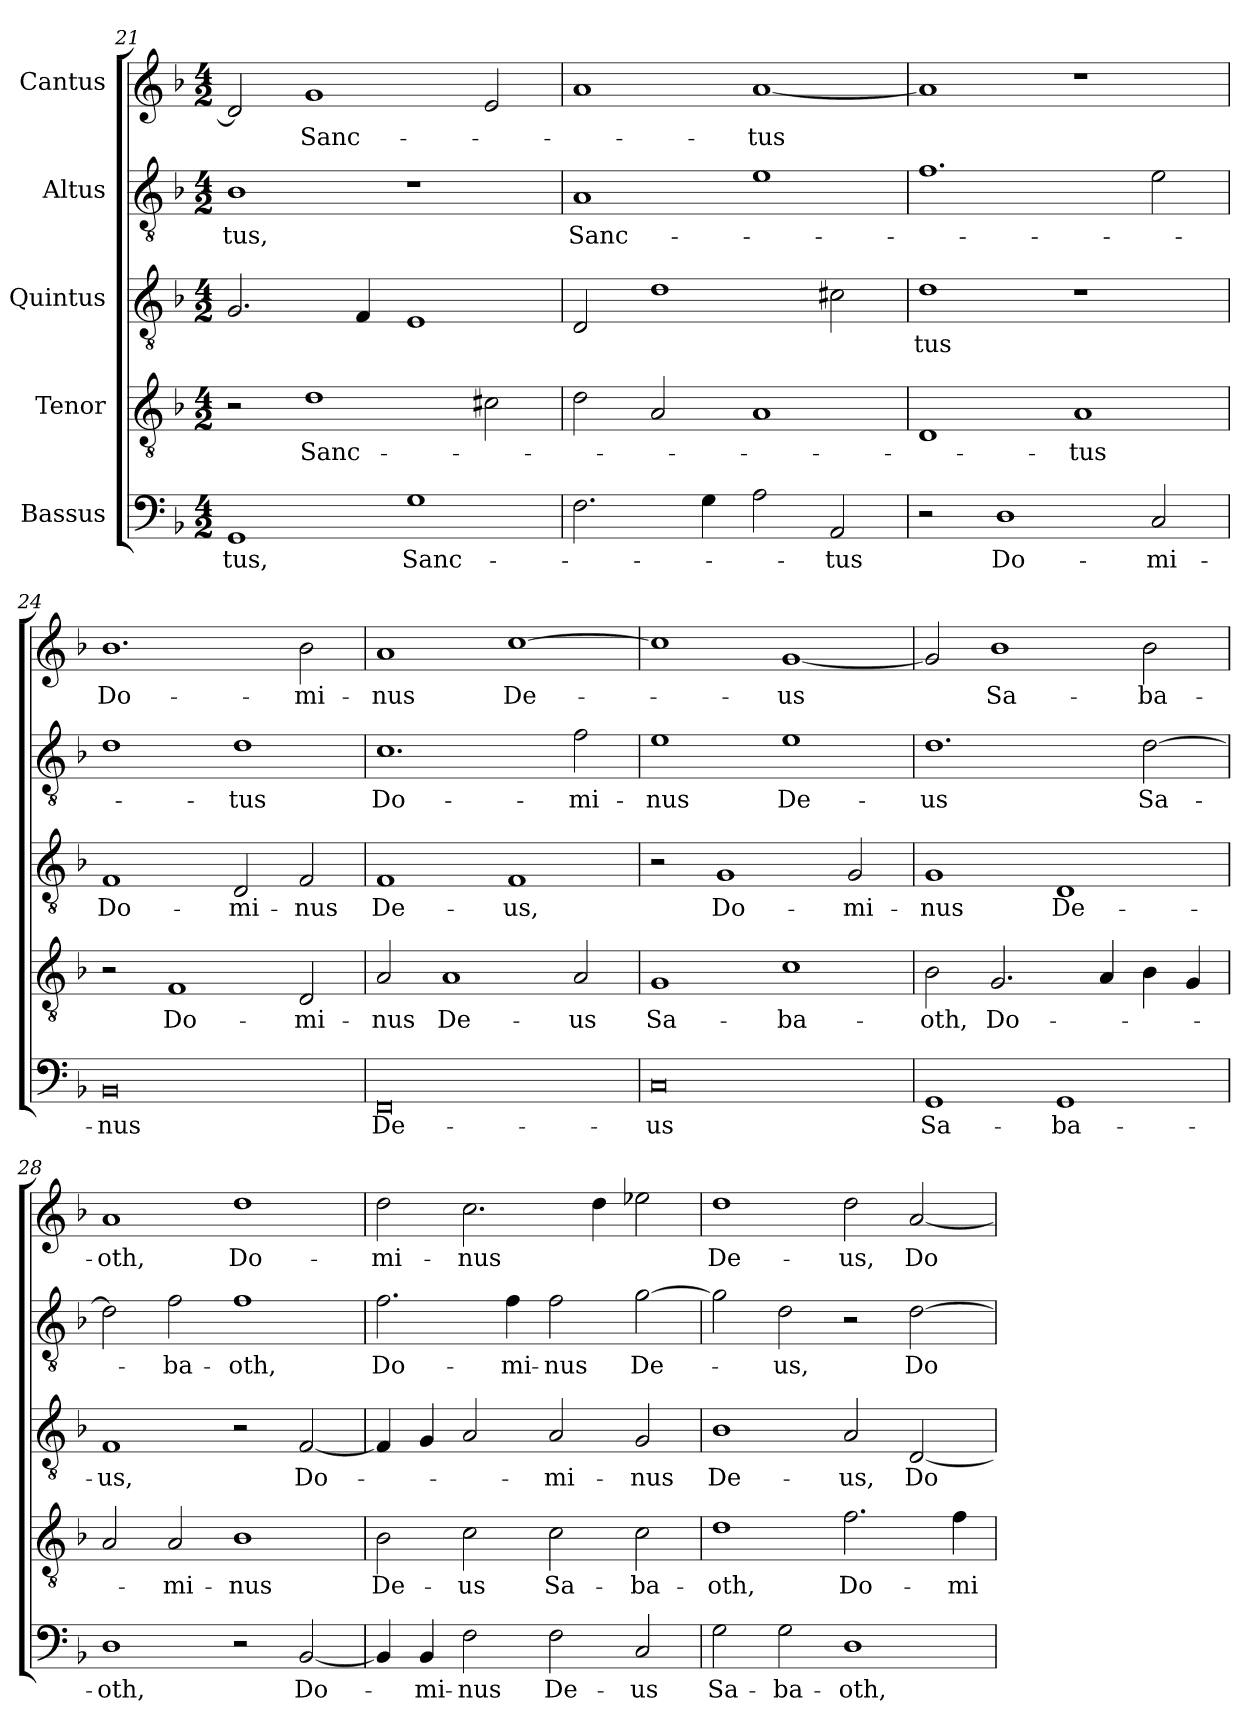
**kern	**text	**kern	**text	**kern	**text	**kern	**text	**kern	**text
*part5	*part5	*part4	*part4	*part3	*part3	*part2	*part2	*part1	*part1
*staff5	*staff5	*staff4	*staff4	*staff3	*staff3	*staff2	*staff2	*staff1	*staff1
*I"Bassus	*	*I"Tenor	*	*I"Quintus	*	*I"Altus	*	*I"Cantus	*
*clefF4	*	*clefGv2	*	*clefGv2	*	*clefGv2	*	*clefG2	*
*k[b-]	*	*k[b-]	*	*k[b-]	*	*k[b-]	*	*k[b-]	*
*M4/2	*	*M4/2	*	*M4/2	*	*M4/2	*	*M4/2	*
=21	=21	=21	=21	=21	=21	=21	=21	=21	=21
1GG/	-tus,	2r	.	2.G/	.	1B-\	-tus,	2d/]	.
.	.	1d\	Sanc-	.	.	.	.	1g/	Sanc-
.	.	.	.	4F/	.	.	.	.	.
1G\	Sanc-	.	.	1E/	.	1r	.	.	.
.	.	2c#X\	.	.	.	.	.	2e/	.
=22	=22	=22	=22	=22	=22	=22	=22	=22	=22
2.F\	.	2d\	.	2D/	.	1A/	Sanc-	1a/	.
.	.	2A/	.	1d\	.	.	.	.	.
4G\	.	.	.	.	.	.	.	.	.
2A\	.	1A/	.	.	.	1e\	.	[1a/	-tus
2AA/	-tus	.	.	2c#X\	.	.	.	.	.
=23	=23	=23	=23	=23	=23	=23	=23	=23	=23
2r	.	1D/	.	1d\	-tus	1.f\	.	1a/]	.
1D\	Do-	.	.	.	.	.	.	.	.
.	.	1A/	-tus	1r	.	.	.	1r	.
2C/	-mi-	.	.	.	.	2e\	.	.	.
=24	=24	=24	=24	=24	=24	=24	=24	=24	=24
0BB-/	-nus	2r	.	1F/	Do-	1d\	.	1.b-\	Do-
.	.	1F/	Do-	.	.	.	.	.	.
.	.	.	.	2D/	-mi-	1d\	-tus	.	.
.	.	2D/	-mi-	2F/	-nus	.	.	2b-\	-mi-
=25	=25	=25	=25	=25	=25	=25	=25	=25	=25
0FF/	De-	2A/	-nus	1F/	De-	1.c\	Do-	1a/	-nus
.	.	1A/	De-	.	.	.	.	.	.
.	.	.	.	1F/	-us,	.	.	[1cc\	De-
.	.	2A/	-us	.	.	2f\	-mi-	.	.
=26	=26	=26	=26	=26	=26	=26	=26	=26	=26
0C/	-us	1G/	Sa-	2r	.	1e\	-nus	1cc\]	.
.	.	.	.	1G/	Do-	.	.	.	.
.	.	1c\	-ba-	.	.	1e\	De-	[1g/	-us
.	.	.	.	2G/	-mi-	.	.	.	.
=27	=27	=27	=27	=27	=27	=27	=27	=27	=27
1GG/	Sa-	2B-\	-oth,	1G/	-nus	1.d\	-us	2g/]	.
.	.	2.G/	Do-	.	.	.	.	1b-\	Sa-
1GG/	-ba-	.	.	1D/	De-	.	.	.	.
.	.	4A/	.	.	.	.	.	.	.
.	.	4B-\	.	.	.	[2d\	Sa-	2b-\	-ba-
.	.	4G/	.	.	.	.	.	.	.
=28	=28	=28	=28	=28	=28	=28	=28	=28	=28
1D\	-oth,	2A/	.	1F/	-us,	2d\]	.	1a/	-oth,
.	.	2A/	-mi-	.	.	2f\	-ba-	.	.
2r	.	1B-\	-nus	2r	.	1f\	-oth,	1dd\	Do-
[2BB-/	Do-	.	.	[2F/	Do-	.	.	.	.
=29	=29	=29	=29	=29	=29	=29	=29	=29	=29
4BB-/]	.	2B-\	De-	4F/]	.	2.f\	Do-	2dd\	-mi-
4BB-/	-mi-	.	.	4G/	.	.	.	.	.
2F\	-nus	2c\	-us	2A/	.	.	.	2.cc\	-nus
.	.	.	.	.	.	4f\	-mi-	.	.
2F\	De-	2c\	Sa-	2A/	-mi-	2f\	-nus	.	.
.	.	.	.	.	.	.	.	4dd\	.
2C/	-us	2c\	-ba-	2G/	-nus	[2g\	De-	2ee-X\	.
=30	=30	=30	=30	=30	=30	=30	=30	=30	=30
2G\	Sa-	1d\	-oth,	1B-\	De-	2g\]	.	1dd\	De-
2G\	-ba-	.	.	.	.	2d\	-us,	.	.
1D\	-oth,	2.f\	Do-	2A/	-us,	2r	.	2dd\	-us,
.	.	.	.	[2D/	Do-	[2d\	Do-	[2a/	Do-
.	.	4f\	-mi-	.	.	.	.	.	.
=	=	=	=	=	=	=	=	=	=
*-	*-	*-	*-	*-	*-	*-	*-	*-	*-
